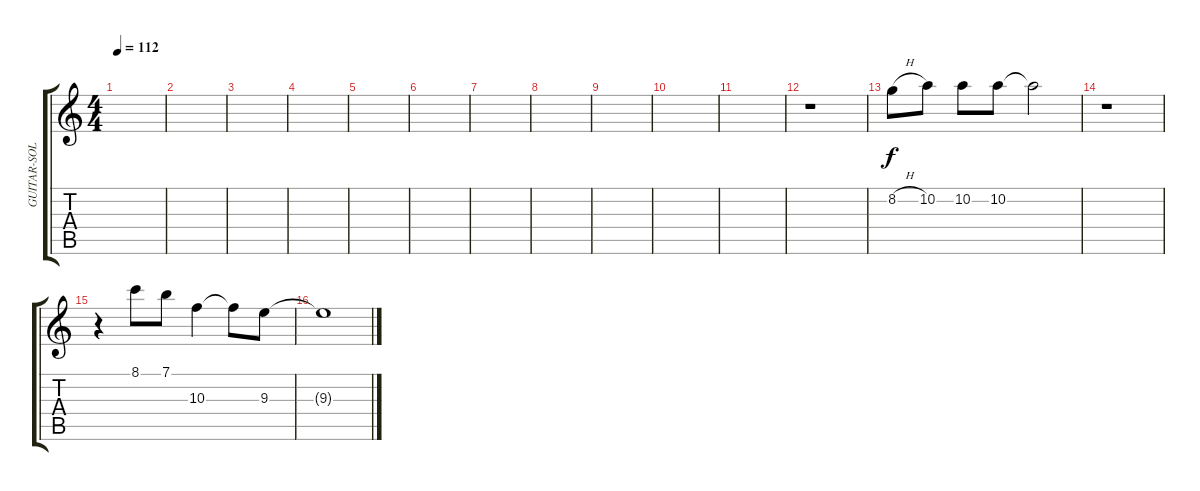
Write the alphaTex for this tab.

\track ("GUITAR-SOLO" "GUITAR-SOL") {instrument electricguitarclean}
\staff {score tabs}
\tuning (E4 B3 G3 D3 A2 E2) {hide}
\ts (4 4)
\tempo 112
\clef g2
\ks c
|
|
|
|
|
|
|
|
|
|
|
r.1 |
8.2{h}.8 10.2.8 10.2.8 10.2.8 10.2{t}.2 |
r.1 |
r.4 8.1.8 7.1.8 10.3.4 10.3{t}.8 9.3.8 |
9.3{t}.1
